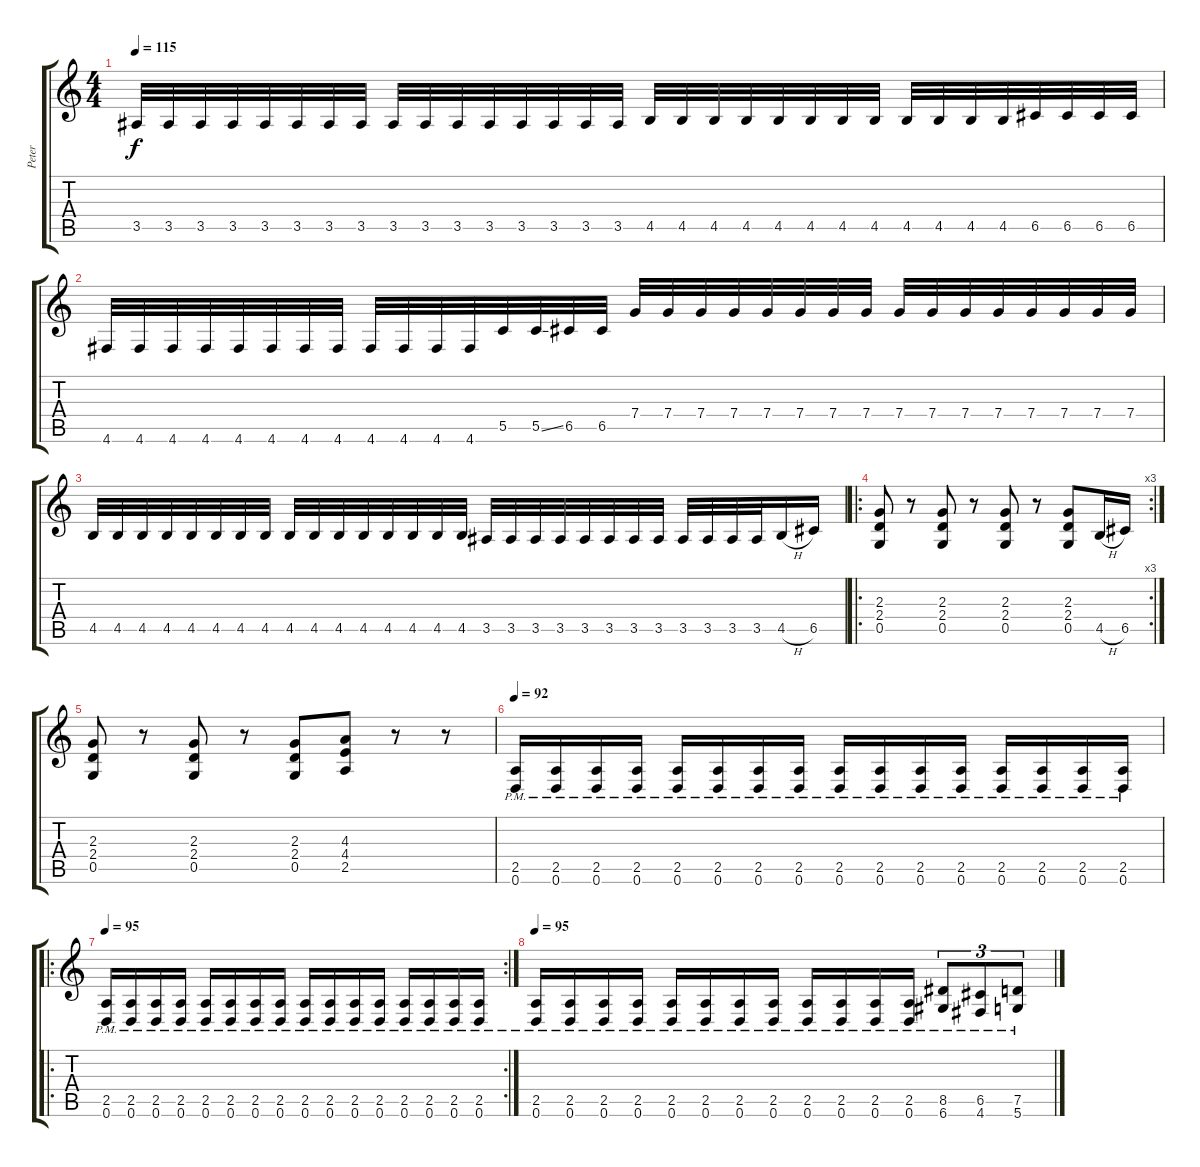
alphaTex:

\track ("Peter" "Peter") {instrument overdrivenguitar}
\staff {score tabs}
\tuning (D4 A3 F3 C3 G2 D2) {hide}
\ts (4 4)
\tempo 115
\clef g2
\ks c
3.5.32{dy f} 3.5.32 3.5.32 3.5.32 3.5.32 3.5.32 3.5.32 3.5.32 3.5.32 3.5.32 3.5.32 3.5.32 3.5.32 3.5.32 3.5.32 3.5.32 4.5.32 4.5.32 4.5.32 4.5.32 4.5.32 4.5.32 4.5.32 4.5.32 4.5.32 4.5.32 4.5.32 4.5.32 6.5.32 6.5.32 6.5.32 6.5.32 |
4.6.32 4.6.32 4.6.32 4.6.32 4.6.32 4.6.32 4.6.32 4.6.32 4.6.32 4.6.32 4.6.32 4.6.32 5.5.32 5.5{ss}.32 6.5.32 6.5.32 7.4.32 7.4.32 7.4.32 7.4.32 7.4.32 7.4.32 7.4.32 7.4.32 7.4.32 7.4.32 7.4.32 7.4.32 7.4.32 7.4.32 7.4.32 7.4.32 |
4.5.32 4.5.32 4.5.32 4.5.32 4.5.32 4.5.32 4.5.32 4.5.32 4.5.32 4.5.32 4.5.32 4.5.32 4.5.32 4.5.32 4.5.32 4.5.32 3.5.32 3.5.32 3.5.32 3.5.32 3.5.32 3.5.32 3.5.32 3.5.32 3.5.32 3.5.32 3.5.32 3.5.32 4.5{h}.16 6.5.16 |
\ro
\rc 3
(2.3 2.4 0.5).8 r.8 (2.3 2.4 0.5).8 r.8 (2.3 2.4 0.5).8 r.8 (2.3 2.4 0.5).8 4.5{h}.16 6.5.16 |
(2.3 2.4 0.5).8 r.8 (2.3 2.4 0.5).8 r.8 (2.3 2.4 0.5).8 (4.3 4.4 2.5).8 r.8 r.8 |
\tempo 92
(2.5{pm} 0.6).16 (2.5{pm} 0.6).16 (2.5{pm} 0.6).16 (2.5{pm} 0.6).16 (2.5{pm} 0.6).16 (2.5{pm} 0.6).16 (2.5{pm} 0.6).16 (2.5{pm} 0.6).16 (2.5{pm} 0.6).16 (2.5{pm} 0.6).16 (2.5{pm} 0.6).16 (2.5{pm} 0.6).16 (2.5{pm} 0.6).16 (2.5{pm} 0.6).16 (2.5{pm} 0.6).16 (2.5{pm} 0.6).16 |
\ro
\rc 2
\tempo 95
(2.5{pm} 0.6{pm}).16 (2.5{pm} 0.6{pm}).16 (2.5{pm} 0.6{pm}).16 (2.5{pm} 0.6{pm}).16 (2.5{pm} 0.6{pm}).16 (2.5{pm} 0.6{pm}).16 (2.5{pm} 0.6{pm}).16 (2.5{pm} 0.6{pm}).16 (2.5{pm} 0.6{pm}).16 (2.5{pm} 0.6{pm}).16 (2.5{pm} 0.6{pm}).16 (2.5{pm} 0.6{pm}).16 (2.5{pm} 0.6{pm}).16 (2.5{pm} 0.6{pm}).16 (2.5{pm} 0.6{pm}).16 (2.5{pm} 0.6{pm}).16 |
\tempo 95
(2.5{pm} 0.6{pm}).16 (2.5{pm} 0.6{pm}).16 (2.5{pm} 0.6{pm}).16 (2.5{pm} 0.6{pm}).16 (2.5{pm} 0.6{pm}).16 (2.5{pm} 0.6{pm}).16 (2.5{pm} 0.6{pm}).16 (2.5{pm} 0.6{pm}).16 (2.5{pm} 0.6{pm}).16 (2.5{pm} 0.6{pm}).16 (2.5{pm} 0.6{pm}).16 (2.5{pm} 0.6{pm}).16 (8.5{pm} 6.6{pm}).8{tu (3 2)} (6.5{pm} 4.6{pm}).8{tu (3 2)} (7.5{pm} 5.6{pm}).8{tu (3 2)}
